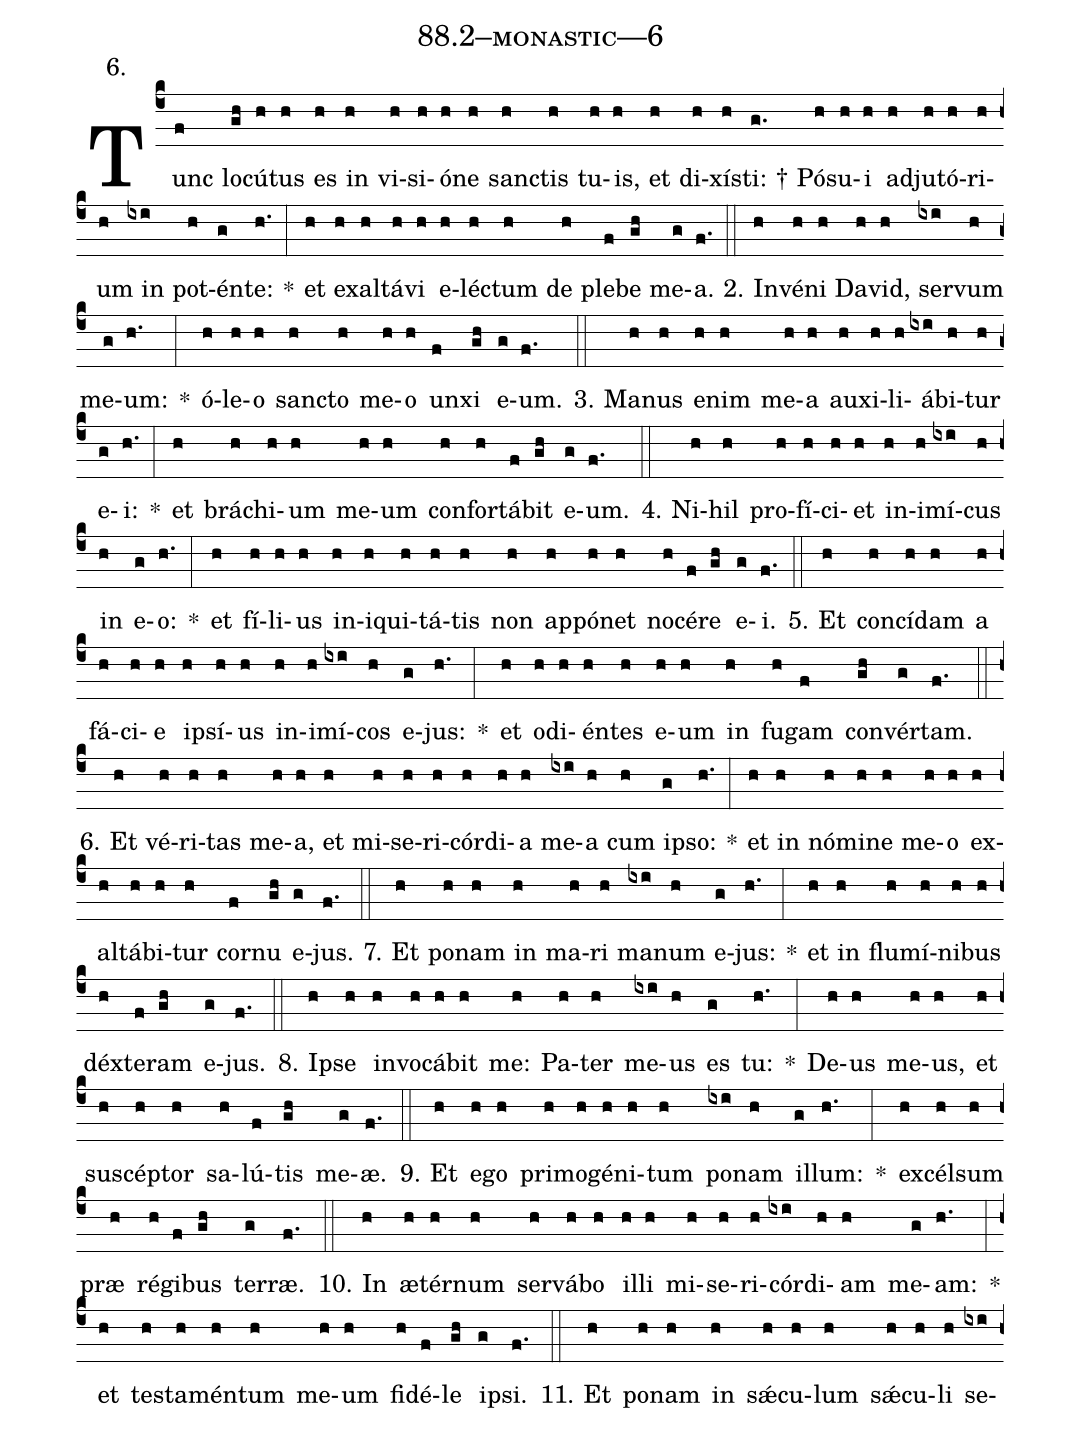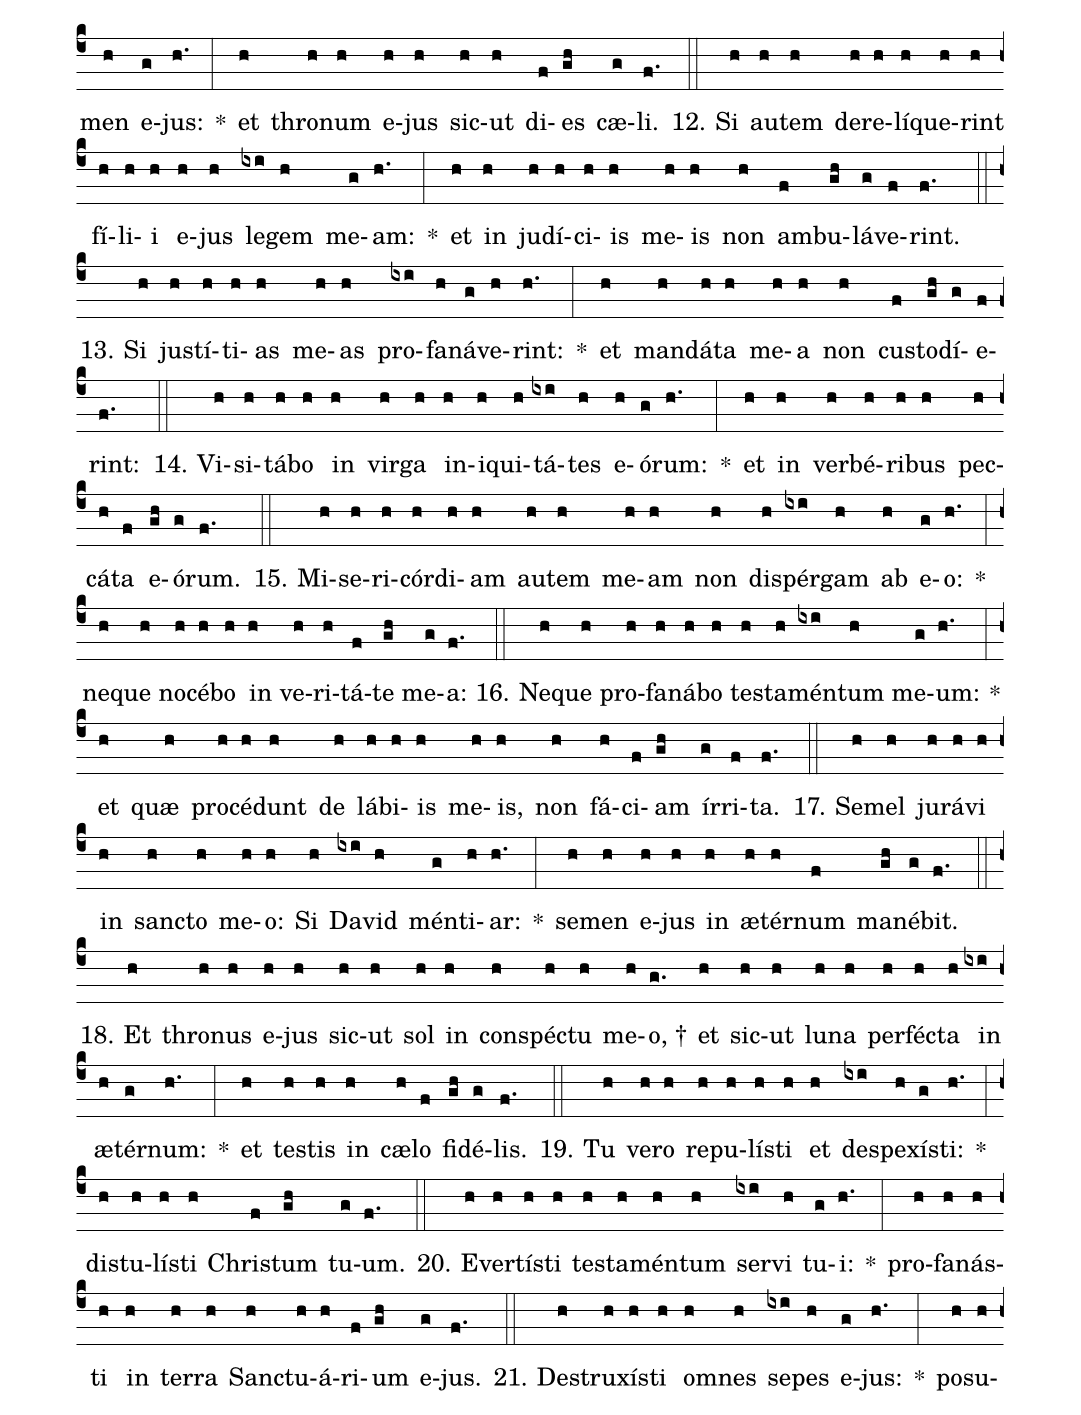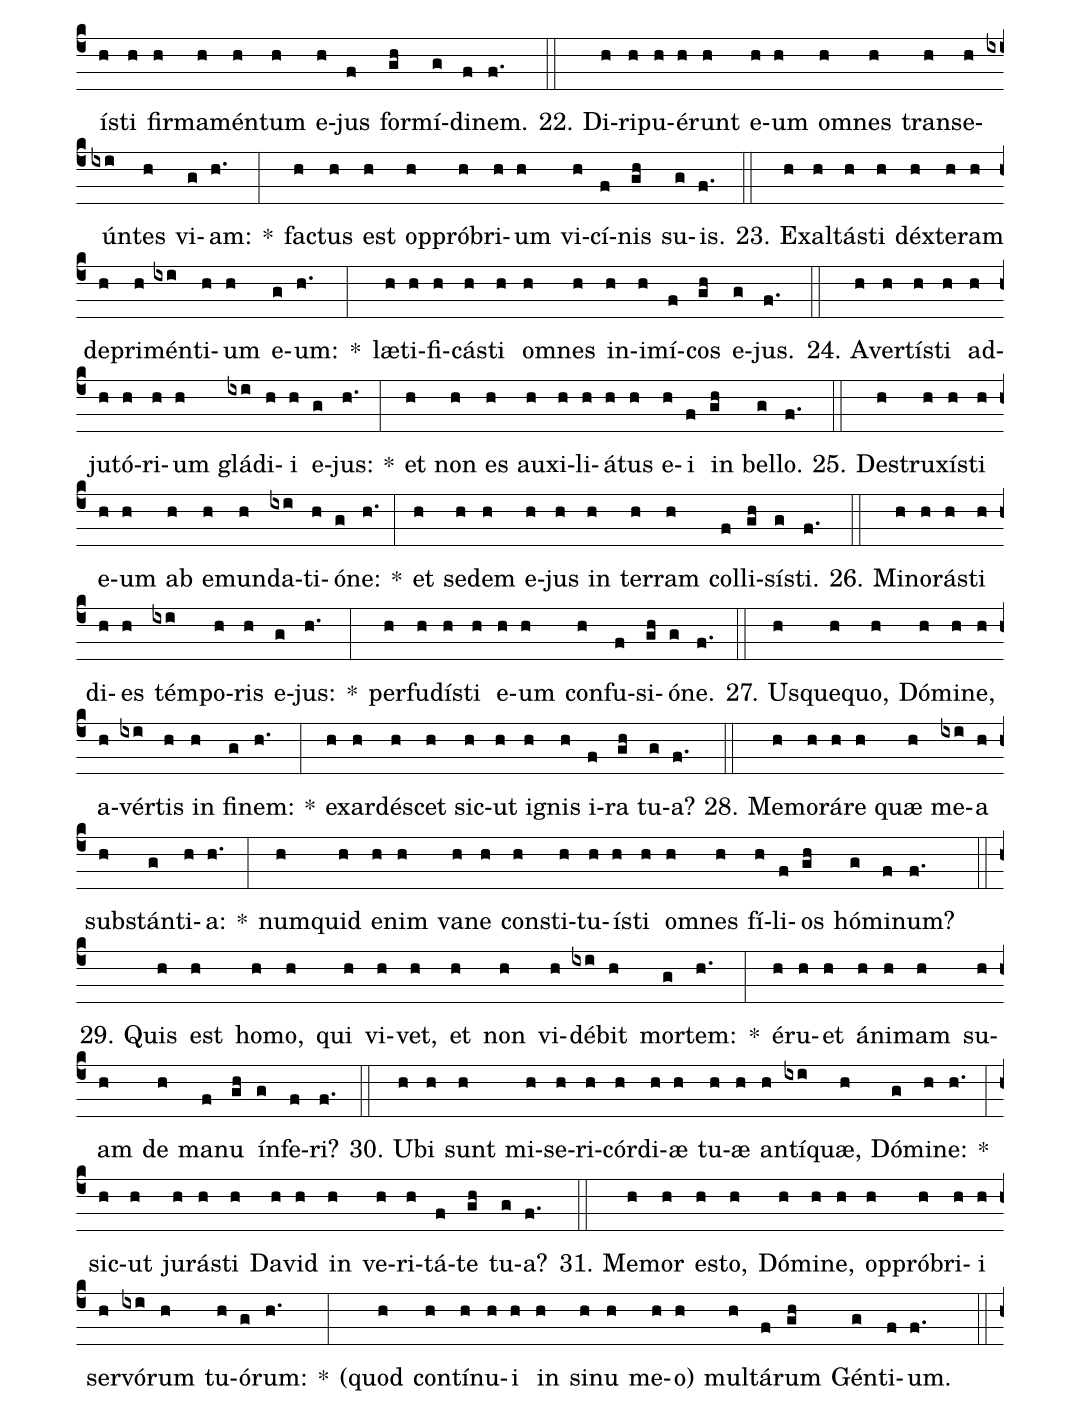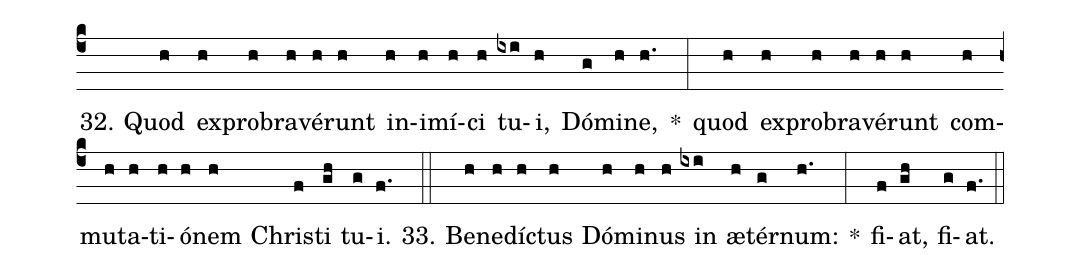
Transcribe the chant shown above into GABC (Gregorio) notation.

name: 88.2--monastic---6;
annotation: 6.;
%%
(c4)Tunc(f) lo(gh)cú(h)tus(h) es(h) in(h) vi(h)si(h)ó(h)ne(h) sanc(h)tis(h) tu(h)is,(h) et(h) di(h)xís(h)ti: †(g.) Pó(h)su(h)i(h) ad(h)ju(h)tó(h)ri(h)um(h) in(ixi) pot(h)én(g)te:(h.) *(:) et(h) ex(h)al(h)tá(h)vi(h) e(h)léc(h)tum(h) de(h) ple(f)be(gh) me(g)a.(f.) (::)
2. In(h)vé(h)ni(h) Da(h)vid,(h) ser(ixi)vum(h) me(g)um:(h.) *(:) ó(h)le(h)o(h) sanc(h)to(h) me(h)o(h) un(f)xi(gh) e(g)um.(f.) (::)
3. Ma(h)nus(h) e(h)nim(h) me(h)a(h) au(h)xi(h)li(h)á(ixi)bi(h)tur(h) e(g)i:(h.) *(:) et(h) brá(h)chi(h)um(h) me(h)um(h) con(h)for(h)tá(f)bit(gh) e(g)um.(f.) (::)
4. Ni(h)hil(h) pro(h)fí(h)ci(h)et(h) in(h)i(h)mí(ixi)cus(h) in(h) e(g)o:(h.) *(:) et(h) fí(h)li(h)us(h) in(h)i(h)qui(h)tá(h)tis(h) non(h) ap(h)pó(h)net(h) no(h)cé(f)re(gh) e(g)i.(f.) (::)
5. Et(h) con(h)cí(h)dam(h) a(h) fá(h)ci(h)e(h) ip(h)sí(h)us(h) in(h)i(h)mí(ixi)cos(h) e(g)jus:(h.) *(:) et(h) o(h)di(h)én(h)tes(h) e(h)um(h) in(h) fu(h)gam(f) con(gh)vér(g)tam.(f.) (::)
6. Et(h) vé(h)ri(h)tas(h) me(h)a,(h) et(h) mi(h)se(h)ri(h)cór(h)di(h)a(h) me(ixi)a(h) cum(h) ip(g)so:(h.) *(:) et(h) in(h) nó(h)mi(h)ne(h) me(h)o(h) ex(h)al(h)tá(h)bi(h)tur(h) cor(f)nu(gh) e(g)jus.(f.) (::)
7. Et(h) po(h)nam(h) in(h) ma(h)ri(h) ma(ixi)num(h) e(g)jus:(h.) *(:) et(h) in(h) flu(h)mí(h)ni(h)bus(h) déx(h)te(f)ram(gh) e(g)jus.(f.) (::)
8. Ip(h)se(h) in(h)vo(h)cá(h)bit(h) me:(h) Pa(h)ter(h) me(ixi)us(h) es(g) tu:(h.) *(:) De(h)us(h) me(h)us,(h) et(h) su(h)scép(h)tor(h) sa(h)lú(f)tis(gh) me(g)æ.(f.) (::)
9. Et(h) e(h)go(h) pri(h)mo(h)gé(h)ni(h)tum(h) po(ixi)nam(h) il(g)lum:(h.) *(:) ex(h)cél(h)sum(h) præ(h) ré(h)gi(f)bus(gh) ter(g)ræ.(f.) (::)
10. In(h) æ(h)tér(h)num(h) ser(h)vá(h)bo(h) il(h)li(h) mi(h)se(h)ri(h)cór(ixi)di(h)am(h) me(g)am:(h.) *(:) et(h) tes(h)ta(h)mén(h)tum(h) me(h)um(h) fi(h)dé(f)le(gh) ip(g)si.(f.) (::)
11. Et(h) po(h)nam(h) in(h) sǽ(h)cu(h)lum(h) sǽ(h)cu(h)li(h) se(ixi)men(h) e(g)jus:(h.) *(:) et(h) thro(h)num(h) e(h)jus(h) sic(h)ut(h) di(f)es(gh) cæ(g)li.(f.) (::)
12. Si(h) au(h)tem(h) de(h)re(h)lí(h)que(h)rint(h) fí(h)li(h)i(h) e(h)jus(h) le(ixi)gem(h) me(g)am:(h.) *(:) et(h) in(h) ju(h)dí(h)ci(h)is(h) me(h)is(h) non(h) am(f)bu(gh)lá(g)ve(f)rint.(f.) (::)
13. Si(h) jus(h)tí(h)ti(h)as(h) me(h)as(h) pro(ixi)fa(h)ná(g)ve(h)rint:(h.) *(:) et(h) man(h)dá(h)ta(h) me(h)a(h) non(h) cus(f)to(gh)dí(g)e(f)rint:(f.) (::)
14. Vi(h)si(h)tá(h)bo(h) in(h) vir(h)ga(h) in(h)i(h)qui(h)tá(ixi)tes(h) e(h)ó(g)rum:(h.) *(:) et(h) in(h) ver(h)bé(h)ri(h)bus(h) pec(h)cá(h)ta(f) e(gh)ó(g)rum.(f.) (::)
15. Mi(h)se(h)ri(h)cór(h)di(h)am(h) au(h)tem(h) me(h)am(h) non(h) di(h)spér(ixi)gam(h) ab(h) e(g)o:(h.) *(:) ne(h)que(h) no(h)cé(h)bo(h) in(h) ve(h)ri(h)tá(f)te(gh) me(g)a:(f.) (::)
16. Ne(h)que(h) pro(h)fa(h)ná(h)bo(h) tes(h)ta(h)mén(ixi)tum(h) me(g)um:(h.) *(:) et(h) quæ(h) pro(h)cé(h)dunt(h) de(h) lá(h)bi(h)is(h) me(h)is,(h) non(h) fá(h)ci(f)am(gh) ír(g)ri(f)ta.(f.) (::)
17. Se(h)mel(h) ju(h)rá(h)vi(h) in(h) sanc(h)to(h) me(h)o:(h) Si(h) Da(ixi)vid(h) mén(g)ti(h)ar:(h.) *(:) se(h)men(h) e(h)jus(h) in(h) æ(h)tér(h)num(f) ma(gh)né(g)bit.(f.) (::)
18. Et(h) thro(h)nus(h) e(h)jus(h) sic(h)ut(h) sol(h) in(h) con(h)spéc(h)tu(h) me(h)o, †(g.) et(h) sic(h)ut(h) lu(h)na(h) per(h)féc(h)ta(h) in(ixi) æ(h)tér(g)num:(h.) *(:) et(h) tes(h)tis(h) in(h) cæ(h)lo(f) fi(gh)dé(g)lis.(f.) (::)
19. Tu(h) ve(h)ro(h) re(h)pu(h)lís(h)ti(h) et(h) de(ixi)spe(h)xís(g)ti:(h.) *(:) dis(h)tu(h)lís(h)ti(h) Chris(f)tum(gh) tu(g)um.(f.) (::)
20. E(h)ver(h)tís(h)ti(h) tes(h)ta(h)mén(h)tum(h) ser(ixi)vi(h) tu(g)i:(h.) *(:) pro(h)fa(h)nás(h)ti(h) in(h) ter(h)ra(h) Sanc(h)tu(h)á(h)ri(f)um(gh) e(g)jus.(f.) (::)
21. De(h)stru(h)xís(h)ti(h) om(h)nes(h) se(ixi)pes(h) e(g)jus:(h.) *(:) po(h)su(h)ís(h)ti(h) fir(h)ma(h)mén(h)tum(h) e(h)jus(f) for(gh)mí(g)di(f)nem.(f.) (::)
22. Di(h)ri(h)pu(h)é(h)runt(h) e(h)um(h) om(h)nes(h) trans(h)e(h)ún(ixi)tes(h) vi(g)am:(h.) *(:) fac(h)tus(h) est(h) op(h)pró(h)bri(h)um(h) vi(h)cí(f)nis(gh) su(g)is.(f.) (::)
23. Ex(h)al(h)tás(h)ti(h) déx(h)te(h)ram(h) de(h)pri(h)mén(ixi)ti(h)um(h) e(g)um:(h.) *(:) læ(h)ti(h)fi(h)cás(h)ti(h) om(h)nes(h) in(h)i(h)mí(f)cos(gh) e(g)jus.(f.) (::)
24. A(h)ver(h)tís(h)ti(h) ad(h)ju(h)tó(h)ri(h)um(h) glá(ixi)di(h)i(h) e(g)jus:(h.) *(:) et(h) non(h) es(h) au(h)xi(h)li(h)á(h)tus(h) e(h)i(f) in(gh) bel(g)lo.(f.) (::)
25. De(h)stru(h)xís(h)ti(h) e(h)um(h) ab(h) e(h)mun(h)da(ixi)ti(h)ó(g)ne:(h.) *(:) et(h) se(h)dem(h) e(h)jus(h) in(h) ter(h)ram(h) col(f)li(gh)sís(g)ti.(f.) (::)
26. Mi(h)no(h)rás(h)ti(h) di(h)es(h) tém(ixi)po(h)ris(h) e(g)jus:(h.) *(:) per(h)fu(h)dís(h)ti(h) e(h)um(h) con(h)fu(f)si(gh)ó(g)ne.(f.) (::)
27. Us(h)que(h)quo,(h) Dó(h)mi(h)ne,(h) a(h)vér(ixi)tis(h) in(h) fi(g)nem:(h.) *(:) ex(h)ar(h)dé(h)scet(h) sic(h)ut(h) i(h)gnis(h) i(f)ra(gh) tu(g)a?(f.) (::)
28. Me(h)mo(h)rá(h)re(h) quæ(h) me(ixi)a(h) sub(h)stán(g)ti(h)a:(h.) *(:) num(h)quid(h) e(h)nim(h) va(h)ne(h) con(h)sti(h)tu(h)ís(h)ti(h) om(h)nes(h) fí(h)li(f)os(gh) hó(g)mi(f)num?(f.) (::)
29. Quis(h) est(h) ho(h)mo,(h) qui(h) vi(h)vet,(h) et(h) non(h) vi(h)dé(ixi)bit(h) mor(g)tem:(h.) *(:) é(h)ru(h)et(h) á(h)ni(h)mam(h) su(h)am(h) de(h) ma(f)nu(gh) ín(g)fe(f)ri?(f.) (::)
30. U(h)bi(h) sunt(h) mi(h)se(h)ri(h)cór(h)di(h)æ(h) tu(h)æ(h) an(h)tí(ixi)quæ,(h) Dó(g)mi(h)ne:(h.) *(:) sic(h)ut(h) ju(h)rás(h)ti(h) Da(h)vid(h) in(h) ve(h)ri(h)tá(f)te(gh) tu(g)a?(f.) (::)
31. Me(h)mor(h) es(h)to,(h) Dó(h)mi(h)ne,(h) op(h)pró(h)bri(h)i(h) ser(h)vó(ixi)rum(h) tu(h)ó(g)rum:(h.) *(:) <v>(</v>quod(h) con(h)tí(h)nu(h)i(h) in(h) si(h)nu(h) me(h)o)(h) mul(h)tá(f)rum(gh) Gén(g)ti(f)um.(f.) (::)
32. Quod(h) ex(h)pro(h)bra(h)vé(h)runt(h) in(h)i(h)mí(h)ci(h) tu(ixi)i,(h) Dó(g)mi(h)ne,(h.) *(:) quod(h) ex(h)pro(h)bra(h)vé(h)runt(h) com(h)mu(h)ta(h)ti(h)ó(h)nem(h) Chris(f)ti(gh) tu(g)i.(f.) (::)
33. Be(h)ne(h)díc(h)tus(h) Dó(h)mi(h)nus(h) in(ixi) æ(h)tér(g)num:(h.) *(:) fi(f)at,(gh) fi(g)at.(f.) (::)
